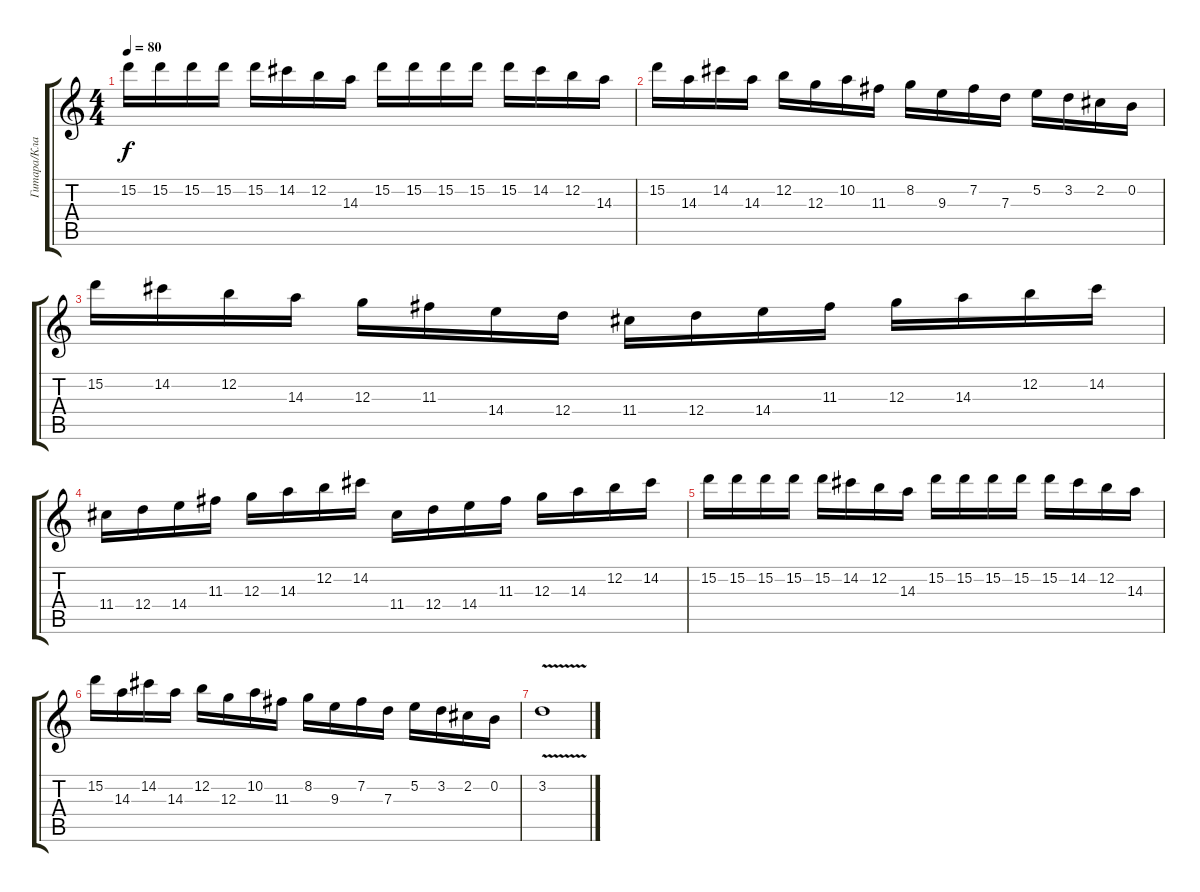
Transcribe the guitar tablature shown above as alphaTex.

\track ("Гитара/Клавиши" "Гитара/Кла") {instrument distortionguitar}
\staff {score tabs}
\tuning (E4 B3 G3 D3 A2 E2) {hide}
\ts (4 4)
\tempo 80
\clef g2
\ks c
15.2.16{dy f} 15.2.16 15.2.16 15.2.16 15.2.16 14.2.16 12.2.16 14.3.16 15.2.16 15.2.16 15.2.16 15.2.16 15.2.16 14.2.16 12.2.16 14.3.16 |
15.2.16 14.3.16 14.2.16 14.3.16 12.2.16 12.3.16 10.2.16 11.3.16 8.2.16 9.3.16 7.2.16 7.3.16 5.2.16 3.2.16 2.2.16 0.2.16 |
15.2.16 14.2.16 12.2.16 14.3.16 12.3.16 11.3.16 14.4.16 12.4.16 11.4.16 12.4.16 14.4.16 11.3.16 12.3.16 14.3.16 12.2.16 14.2.16 |
11.4.16 12.4.16 14.4.16 11.3.16 12.3.16 14.3.16 12.2.16 14.2.16 11.4.16 12.4.16 14.4.16 11.3.16 12.3.16 14.3.16 12.2.16 14.2.16 |
15.2.16 15.2.16 15.2.16 15.2.16 15.2.16 14.2.16 12.2.16 14.3.16 15.2.16 15.2.16 15.2.16 15.2.16 15.2.16 14.2.16 12.2.16 14.3.16 |
15.2.16 14.3.16 14.2.16 14.3.16 12.2.16 12.3.16 10.2.16 11.3.16 8.2.16 9.3.16 7.2.16 7.3.16 5.2.16 3.2.16 2.2.16 0.2.16 |
3.2{v}.1
